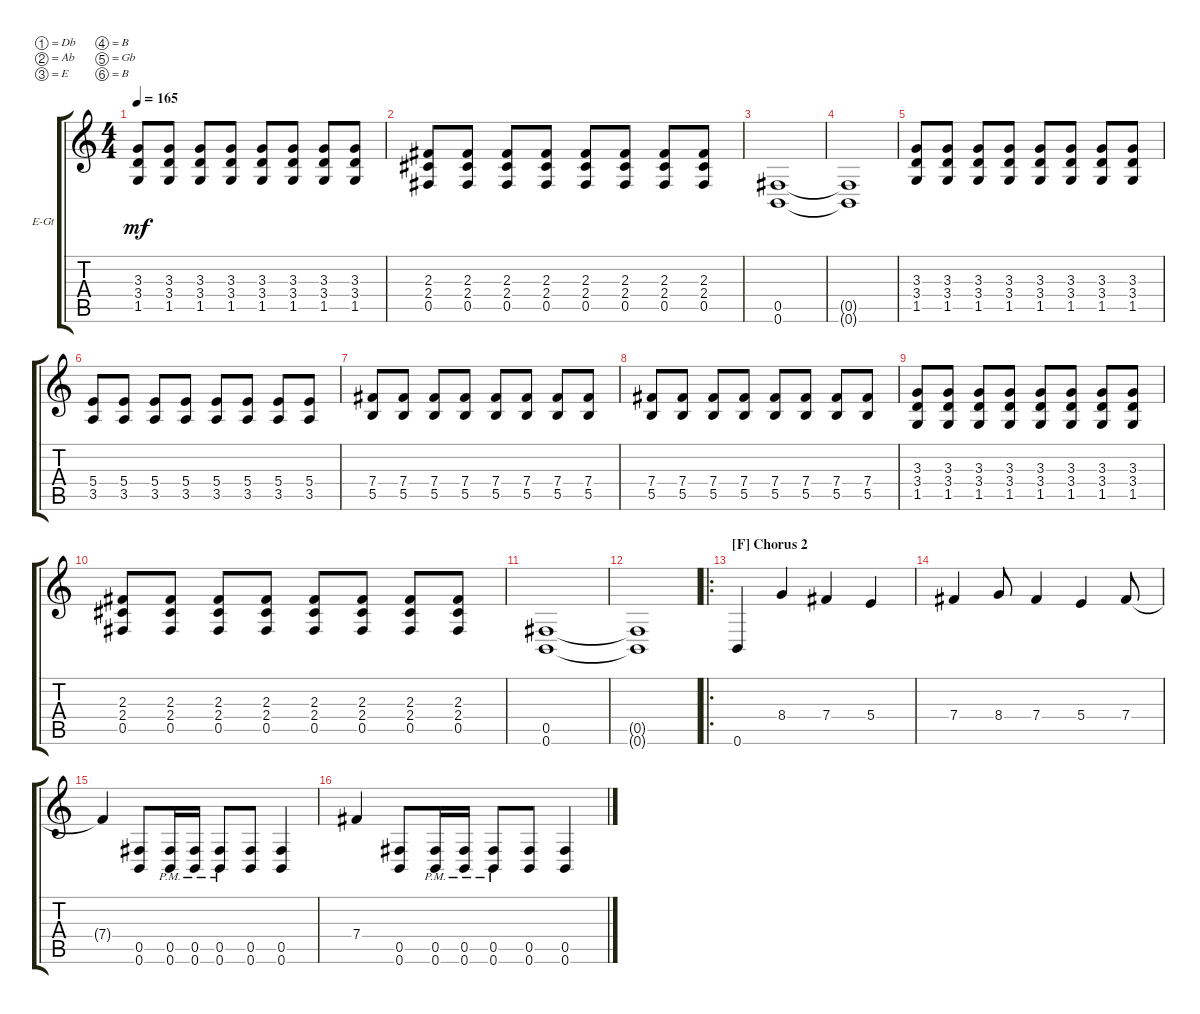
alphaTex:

\bracketExtendMode groupsimilarinstruments
\firstSystemTrackNameOrientation horizontal
\otherSystemsTrackNameOrientation horizontal
\track ("Electric Guitar 2" "E-Gt") {instrument distortionguitar}
\staff {score tabs}
\tuning (Db4 Ab3 E3 B2 Gb2 B1)
\ts (4 4)
\tempo 165
\clef g2
\ks c
(1.5 3.4 3.3).8{dy mf} (1.5 3.4 3.3).8 (1.5 3.4 3.3).8 (1.5 3.4 3.3).8 (1.5 3.4 3.3).8 (1.5 3.4 3.3).8 (1.5 3.4 3.3).8 (1.5 3.4 3.3).8 |
(0.5 2.4 2.3).8 (0.5 2.4 2.3).8 (0.5 2.4 2.3).8 (0.5 2.4 2.3).8 (0.5 2.4 2.3).8 (0.5 2.4 2.3).8 (0.5 2.4 2.3).8 (0.5 2.4 2.3).8 |
(0.6 0.5).1 |
(0.6{t} 0.5{t}).1 |
(1.5 3.4 3.3).8 (1.5 3.4 3.3).8 (1.5 3.4 3.3).8 (1.5 3.4 3.3).8 (1.5 3.4 3.3).8 (1.5 3.4 3.3).8 (1.5 3.4 3.3).8 (1.5 3.4 3.3).8 |
(5.4 3.5).8 (5.4 3.5).8 (5.4 3.5).8 (5.4 3.5).8 (5.4 3.5).8 (5.4 3.5).8 (5.4 3.5).8 (5.4 3.5).8 |
(5.5 7.4).8 (5.5 7.4).8 (5.5 7.4).8 (5.5 7.4).8 (5.5 7.4).8 (5.5 7.4).8 (5.5 7.4).8 (5.5 7.4).8 |
(5.5 7.4).8 (5.5 7.4).8 (5.5 7.4).8 (5.5 7.4).8 (5.5 7.4).8 (5.5 7.4).8 (5.5 7.4).8 (5.5 7.4).8 |
(1.5 3.4 3.3).8 (1.5 3.4 3.3).8 (1.5 3.4 3.3).8 (1.5 3.4 3.3).8 (1.5 3.4 3.3).8 (1.5 3.4 3.3).8 (1.5 3.4 3.3).8 (1.5 3.4 3.3).8 |
(0.5 2.4 2.3).8 (0.5 2.4 2.3).8 (0.5 2.4 2.3).8 (0.5 2.4 2.3).8 (0.5 2.4 2.3).8 (0.5 2.4 2.3).8 (0.5 2.4 2.3).8 (0.5 2.4 2.3).8 |
(0.6 0.5).1 |
(0.6{t} 0.5{t}).1 |
\ro
\section ("F" "Chorus 2")
0.6.4 8.4.4 7.4.4 5.4.4 |
7.4.4 8.4.8 7.4.4 5.4.4 7.4.8 |
7.4{t}.4 (0.6 0.5).8 (0.5{pm} 0.6{pm}).16 (0.6{pm} 0.5{pm}).16 (0.5{pm} 0.6{pm}).8 (0.6 0.5).8 (0.5 0.6).4 |
7.4.4 (0.6 0.5).8 (0.5{pm} 0.6{pm}).16 (0.6{pm} 0.5{pm}).16 (0.5{pm} 0.6{pm}).8 (0.6 0.5).8 (0.5 0.6).4
